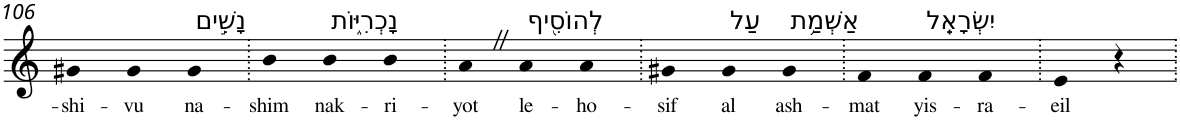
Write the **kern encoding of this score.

**kern	**text
*part1	*part1
*staff1	*staff1
*I"Piano	*
*I'Pno	*
!!LO:PB:g=z
*clefG2	*
*k[]	*
=106	=106
!	!LO:LY:b
4g#X	-shi-
!	!LO:LY:b
4g#	-vu
!LO:TX:a:t=נָשִׁ֣ים	!
!	!LO:LY:b
4g#	na-
=107.	=107.
!	!LO:LY:b
4b	-shim
!LO:TX:a:t=נָכְרִיּ֑וֹת	!
!	!LO:LY:b
4b	nak-
!	!LO:LY:b
4b	-ri-
=108.	=108.
!	!LO:LY:b
4aZ	-yot
!LO:TX:a:t=לְהוֹסִ֖יף	!
!	!LO:LY:b
4a	le-
!	!LO:LY:b
4a	-ho-
=109.	=109.
!	!LO:LY:b
4g#X	-sif
!LO:TX:a:t=עַל	!
!	!LO:LY:b
4g#	al
!LO:TX:a:t=אַשְׁמַ֥ת	!
!	!LO:LY:b
4g#	ash-
=110.	=110.
!	!LO:LY:b
4f	-mat
!LO:TX:a:t=יִשְׂרָאֵֽל	!
!	!LO:LY:b
4f	yis-
!	!LO:LY:b
4f	-ra-
=111.	=111.
!	!LO:LY:b
4e	-eil
4r	.
=.	=.
*-	*-
